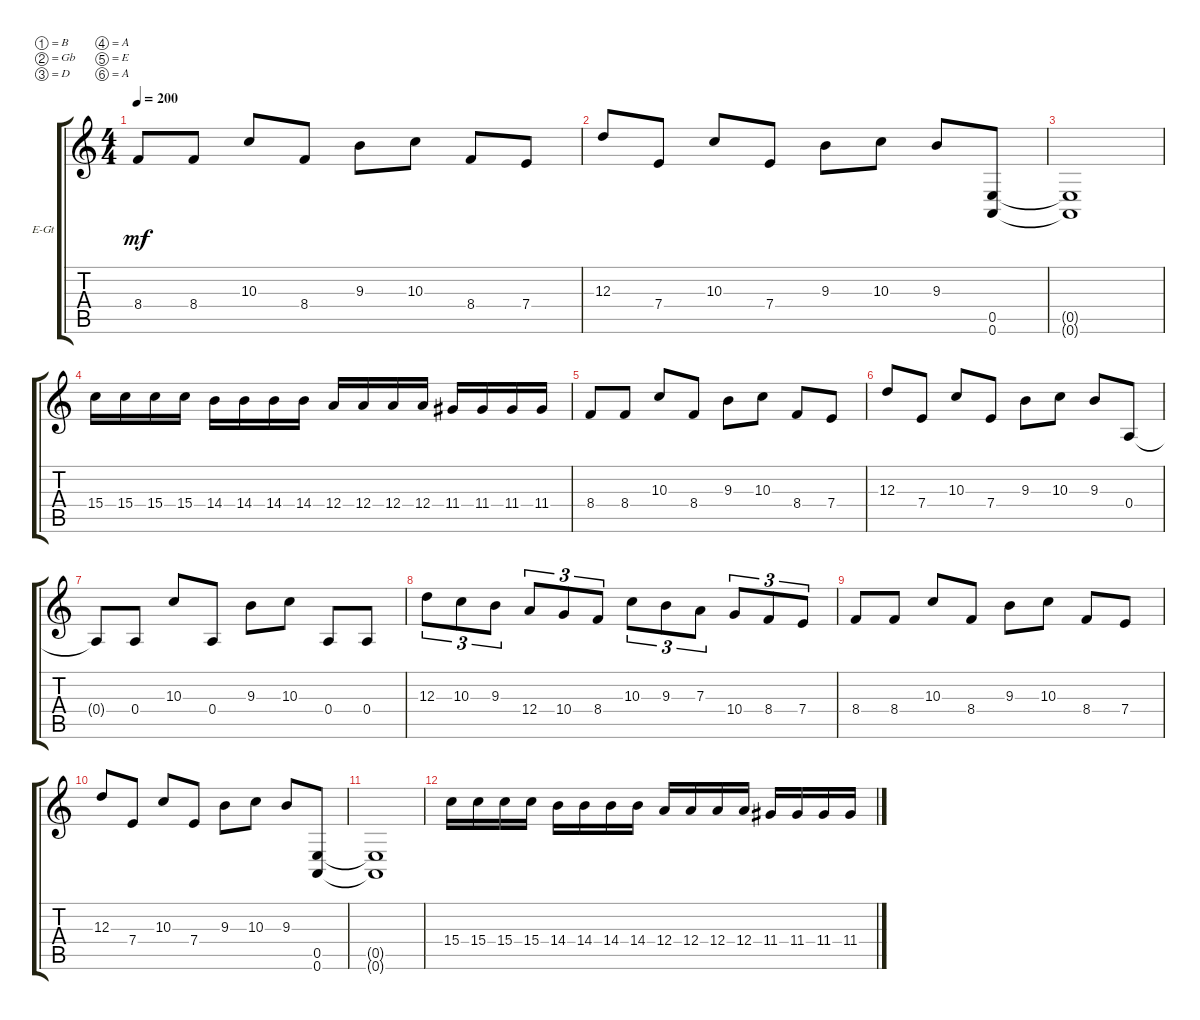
\bracketExtendMode groupsimilarinstruments
\firstSystemTrackNameOrientation horizontal
\otherSystemsTrackNameOrientation horizontal
\track ("Quentin Laval" "E-Gt") {instrument distortionguitar}
\staff {score tabs}
\tuning (B3 Gb3 D3 A2 E2 A1)
\ts (4 4)
\tempo 200
\clef g2
\ks c
8.4.8{dy mf} 8.4.8 10.3.8 8.4.8 9.3.8 10.3.8 8.4.8 7.4.8 |
12.3.8 7.4.8 10.3.8 7.4.8 9.3.8 10.3.8 9.3.8 (0.6 0.5).8 |
(0.5{t} 0.6{t}).1 |
15.4.16 15.4.16 15.4.16 15.4.16 14.4.16 14.4.16 14.4.16 14.4.16 12.4.16 12.4.16 12.4.16 12.4.16 11.4.16 11.4.16 11.4.16 11.4.16 |
8.4.8 8.4.8 10.3.8 8.4.8 9.3.8 10.3.8 8.4.8 7.4.8 |
12.3.8 7.4.8 10.3.8 7.4.8 9.3.8 10.3.8 9.3.8 0.4.8 |
0.4{t}.8 0.4.8 10.3.8 0.4.8 9.3.8 10.3.8 0.4.8 0.4.8 |
12.3.8{tu (3 2)} 10.3.8{tu (3 2)} 9.3.8{tu (3 2)} 12.4.8{tu (3 2)} 10.4.8{tu (3 2)} 8.4.8{tu (3 2)} 10.3.8{tu (3 2)} 9.3.8{tu (3 2)} 7.3.8{tu (3 2)} 10.4.8{tu (3 2)} 8.4.8{tu (3 2)} 7.4.8{tu (3 2)} |
8.4.8 8.4.8 10.3.8 8.4.8 9.3.8 10.3.8 8.4.8 7.4.8 |
12.3.8 7.4.8 10.3.8 7.4.8 9.3.8 10.3.8 9.3.8 (0.6 0.5).8 |
(0.5{t} 0.6{t}).1 |
15.4.16 15.4.16 15.4.16 15.4.16 14.4.16 14.4.16 14.4.16 14.4.16 12.4.16 12.4.16 12.4.16 12.4.16 11.4.16 11.4.16 11.4.16 11.4.16
